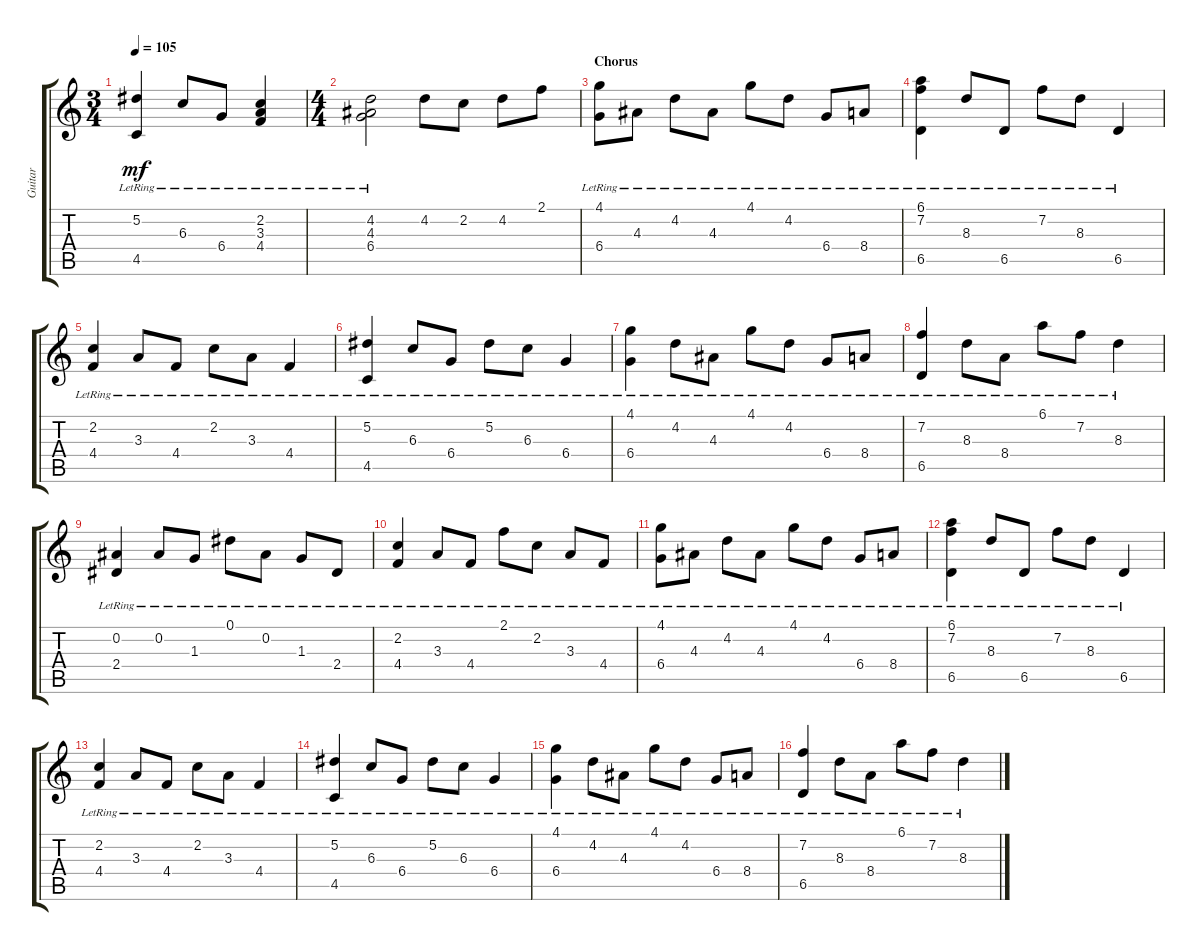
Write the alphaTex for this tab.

\track ("Guitar" "Guitar") {instrument acousticguitarsteel}
\staff {score tabs}
\tuning (Eb4 Bb3 Gb3 Db3 Ab2 Eb2) {hide}
\ts (3 4)
\tempo 105
\clef g2
\ks c
(5.2{lr} 4.5{lr}).4{dy mf} 6.3{lr}.8 6.4{lr}.8 (2.2{lr} 3.3{lr} 4.4{lr}).4 |
\ts (4 4)
(4.2{lr} 4.3{lr} 6.4{lr}).2 4.2.8 2.2.8 4.2.8 2.1.8 |
\section ("" "Chorus")
(4.1{lr} 6.4{lr}).8 4.3{lr}.8 4.2{lr}.8 4.3{lr}.8 4.1{lr}.8 4.2{lr}.8 6.4{lr}.8 8.4{lr}.8 |
(6.1{lr} 7.2{lr} 6.5{lr}).4 8.3{lr}.8 6.5{lr}.8 7.2{lr}.8 8.3{lr}.8 6.5{lr}.4 |
(2.2{lr} 4.4{lr}).4 3.3{lr}.8 4.4{lr}.8 2.2{lr}.8 3.3{lr}.8 4.4{lr}.4 |
(5.2{lr} 4.5{lr}).4 6.3{lr}.8 6.4{lr}.8 5.2{lr}.8 6.3{lr}.8 6.4{lr}.4 |
(4.1{lr} 6.4{lr}).4 4.2{lr}.8 4.3{lr}.8 4.1{lr}.8 4.2{lr}.8 6.4{lr}.8 8.4{lr}.8 |
(7.2{lr} 6.5{lr}).4 8.3{lr}.8 8.4{lr}.8 6.1{lr}.8 7.2{lr}.8 8.3{lr}.4 |
(0.2{lr} 2.4{lr}).4 0.2{lr}.8 1.3{lr}.8 0.1{lr}.8 0.2{lr}.8 1.3{lr}.8 2.4{lr}.8 |
(2.2{lr} 4.4{lr}).4 3.3{lr}.8 4.4{lr}.8 2.1{lr}.8 2.2{lr}.8 3.3{lr}.8 4.4{lr}.8 |
(4.1{lr} 6.4{lr}).8 4.3{lr}.8 4.2{lr}.8 4.3{lr}.8 4.1{lr}.8 4.2{lr}.8 6.4{lr}.8 8.4{lr}.8 |
(6.1{lr} 7.2{lr} 6.5{lr}).4 8.3{lr}.8 6.5{lr}.8 7.2{lr}.8 8.3{lr}.8 6.5{lr}.4 |
(2.2{lr} 4.4{lr}).4 3.3{lr}.8 4.4{lr}.8 2.2{lr}.8 3.3{lr}.8 4.4{lr}.4 |
(5.2{lr} 4.5{lr}).4 6.3{lr}.8 6.4{lr}.8 5.2{lr}.8 6.3{lr}.8 6.4{lr}.4 |
(4.1{lr} 6.4{lr}).4 4.2{lr}.8 4.3{lr}.8 4.1{lr}.8 4.2{lr}.8 6.4{lr}.8 8.4{lr}.8 |
(7.2{lr} 6.5{lr}).4 8.3{lr}.8 8.4{lr}.8 6.1{lr}.8 7.2{lr}.8 8.3{lr}.4
